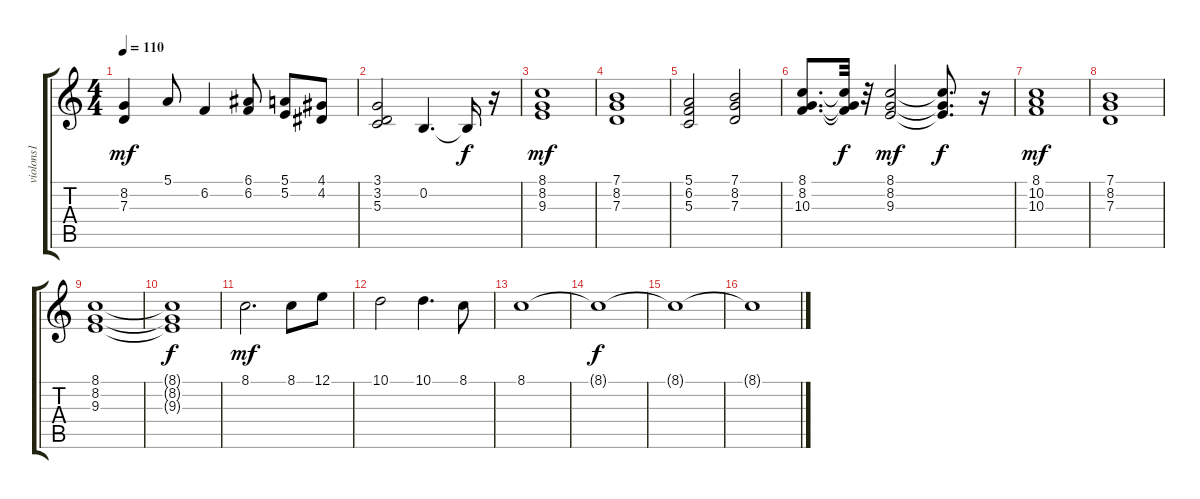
\track ("violons1" "violons1") {instrument stringensemble1}
\staff {score tabs}
\tuning (E4 B3 G3 D3 A2 E2) {hide}
\ts (4 4)
\tempo 110
\clef g2
\ks c
(8.2 7.3).4{dy mf} 5.1.8 6.2.4 (6.1 6.2).8 (5.1 5.2).8 (4.1 4.2).8 |
(3.1 3.2 5.3).2 0.2.4{d} 0.2{t}.16{dy f} r.16 |
(8.1 8.2 9.3).1{dy mf} |
(7.1 8.2 7.3).1 |
(5.1 6.2 5.3).2 (7.1 8.2 7.3).2 |
(8.1 8.2 10.3).8{d} (8.1{t} 8.2{t} 10.3{t}).32{dy f} r.32 (8.1 8.2 9.3).2{dy mf} (8.1{t} 8.2{t} 9.3{t}).8{d dy f} r.16 |
(8.1 10.2 10.3).1{dy mf} |
(7.1 8.2 7.3).1 |
(8.1 8.2 9.3).1 |
(8.1{t} 8.2{t} 9.3{t}).1{dy f} |
8.1.2{d dy mf} 8.1.8 12.1.8 |
10.1.2 10.1.4{d} 8.1.8 |
8.1.1 |
8.1{t}.1{dy f} |
8.1{t}.1 |
8.1{t}.1
